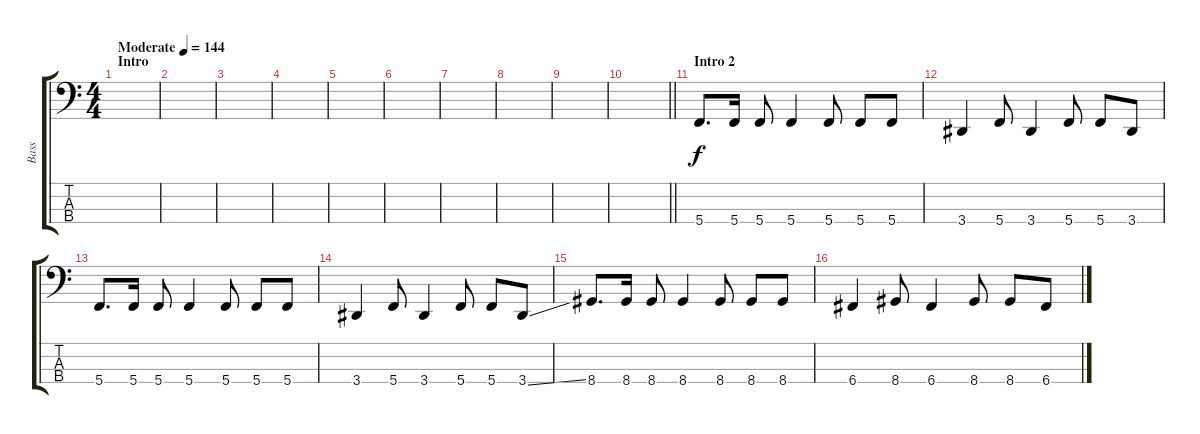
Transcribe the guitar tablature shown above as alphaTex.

\track ("Bass" "Bass") {instrument electricbassfinger}
\staff {score tabs}
\tuning (Eb2 Bb1 F1 C1) {hide}
\ts (4 4)
\section ("" "Intro")
\tempo (144 "Moderate")
\clef f4
\ks c
|
|
|
|
|
|
|
|
|
\barLineRight lightlight
|
\section ("" "Intro 2")
5.4.8{d} 5.4.16 5.4.8 5.4.4 5.4.8 5.4.8 5.4.8 |
3.4.4 5.4.8 3.4.4 5.4.8 5.4.8 3.4.8 |
5.4.8{d} 5.4.16 5.4.8 5.4.4 5.4.8 5.4.8 5.4.8 |
3.4.4 5.4.8 3.4.4 5.4.8 5.4.8 3.4{ss}.8 |
8.4.8{d} 8.4.16 8.4.8 8.4.4 8.4.8 8.4.8 8.4.8 |
6.4.4 8.4.8 6.4.4 8.4.8 8.4.8 6.4.8
